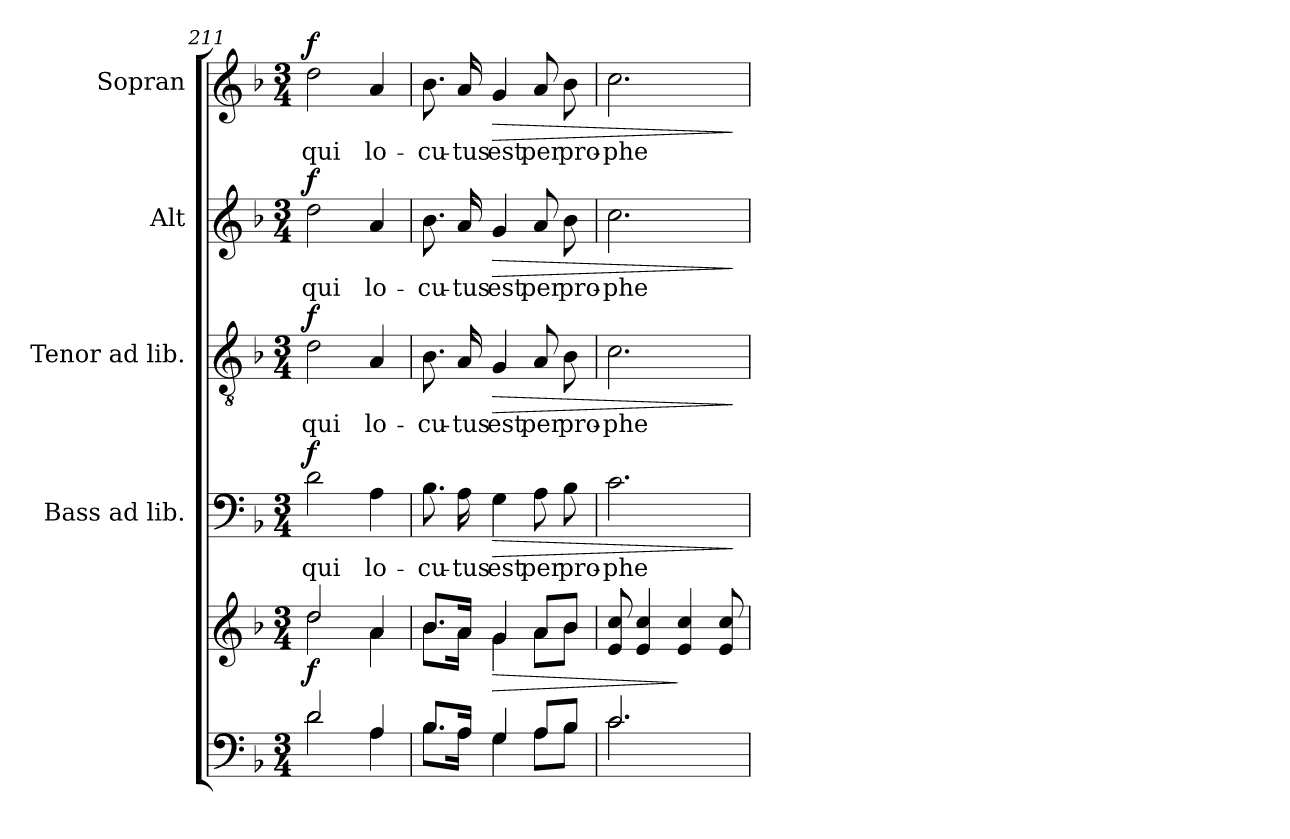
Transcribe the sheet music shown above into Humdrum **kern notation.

**kern	**kern	**dynam	**kern	**text	**dynam	**kern	**text	**dynam	**kern	**text	**dynam	**kern	**text	**dynam
*part5	*part5	*part5	*part4	*part4	*part4	*part3	*part3	*part3	*part2	*part2	*part2	*part1	*part1	*part1
*staff6	*staff5	*staff5/6	*staff4	*staff4	*staff4	*staff3	*staff3	*staff3	*staff2	*staff2	*staff2	*staff1	*staff1	*staff1
*	*	*	*I"Bass ad lib.	*	*	*I"Tenor ad lib.	*	*	*I"Alt	*	*	*I"Sopran	*	*
*	*	*	*I'B.	*	*	*I'T.	*	*	*I'A.	*	*	*I'S.	*	*
*clefF4	*clefG2	*	*clefF4	*	*	*clefGv2	*	*	*clefG2	*	*	*clefG2	*	*
*k[b-]	*k[b-]	*	*k[b-]	*	*	*k[b-]	*	*	*k[b-]	*	*	*k[b-]	*	*
*F:	*F:	*	*F:	*	*	*F:	*	*	*F:	*	*	*F:	*	*
*M3/4	*M3/4	*	*M3/4	*	*	*M3/4	*	*	*M3/4	*	*	*M3/4	*	*
=211	=211	=211	=211	=211	=211	=211	=211	=211	=211	=211	=211	=211	=211	=211
*^	*^	*	*	*	*	*	*	*	*	*	*	*	*	*
!	!	!	!	!LO:DY:b	!	!LO:LY:b	!LO:DY:a	!	!LO:LY:b	!LO:DY:a	!	!LO:LY:b	!LO:DY:a	!	!LO:LY:b	!LO:DY:a
2d/	2d\	2dd/	2dd\	f	2d\	qui	f	2d\	qui	f	2dd\	qui	f	2dd\	qui	f
!	!	!	!	!	!	!LO:LY:b	!	!	!LO:LY:b	!	!	!LO:LY:b	!	!	!LO:LY:b	!
4A/	4A\	4a/	4a\	.	4A\	lo-	.	4A/	lo-	.	4a/	lo-	.	4a/	lo-	.
=212	=212	=212	=212	=212	=212	=212	=212	=212	=212	=212	=212	=212	=212	=212	=212	=212
!	!	!	!	!	!	!LO:LY:b	!	!	!LO:LY:b	!	!	!LO:LY:b	!	!	!LO:LY:b	!
8.B-/L	8.B-\L	8.b-/L	8.b-\L	.	8.B-\	-cu-	.	8.B-\	-cu-	.	8.b-\	-cu-	.	8.b-\	-cu-	.
!	!	!	!	!	!	!LO:LY:b	!	!	!LO:LY:b	!	!	!LO:LY:b	!	!	!LO:LY:b	!
16A/Jk	16A\Jk	16a/Jk	16a\Jk	.	16A\	-tus	.	16A/	-tus	.	16a/	-tus	.	16a/	-tus	.
!	!	!	!	!LO:HP:b	!	!LO:LY:b	!LO:HP:b	!	!LO:LY:b	!LO:HP:b	!	!LO:LY:b	!LO:HP:b	!	!LO:LY:b	!LO:HP:b
4G/	4G\	4g/	4g\	>	4G\	est	>	4G/	est	>	4g/	est	>	4g/	est	>
!	!	!	!	!	!	!LO:LY:b	!	!	!LO:LY:b	!	!	!LO:LY:b	!	!	!LO:LY:b	!
8A/L	8A\L	8a/L	8a\L	.	8A\	per	.	8A/	per	.	8a/	per	.	8a/	per	.
!	!	!	!	!	!	!LO:LY:b	!	!	!LO:LY:b	!	!	!LO:LY:b	!	!	!LO:LY:b	!
8B-/J	8B-\J	8b-/J	8b-\J	.	8B-\	pro-	.	8B-\	pro-	.	8b-\	pro-	.	8b-\	pro-	.
!!LO:PB:g=z
=213	=213	=213	=213	=213	=213	=213	=213	=213	=213	=213	=213	=213	=213	=213	=213	=213
!	!	!	!	!	!	!LO:LY:b	!	!	!LO:LY:b	!	!	!LO:LY:b	!	!	!LO:LY:b	!
*	*	*v	*v	*	*	*	*	*	*	*	*	*	*	*	*	*
2.c/	2.c\	8e/ 8cc/	.	2.c\	-phe-	.	2.c\	-phe-	.	2.cc\	-phe-	.	2.cc\	-phe-	.
.	.	4e/ 4cc/	.	.	.	.	.	.	.	.	.	.	.	.	.
.	.	4e/ 4cc/	]	.	.	.	.	.	.	.	.	.	.	.	.
.	.	8e/ 8cc/	.	.	.	.	.	.	.	.	.	.	.	.	.
*v	*v	*	*	*	*	*	*	*	*	*	*	*	*	*	*
.	.	.	.	.	]	.	.	]	.	.	]	.	.	]
=	=	=	=	=	=	=	=	=	=	=	=	=	=	=
*-	*-	*-	*-	*-	*-	*-	*-	*-	*-	*-	*-	*-	*-	*-
